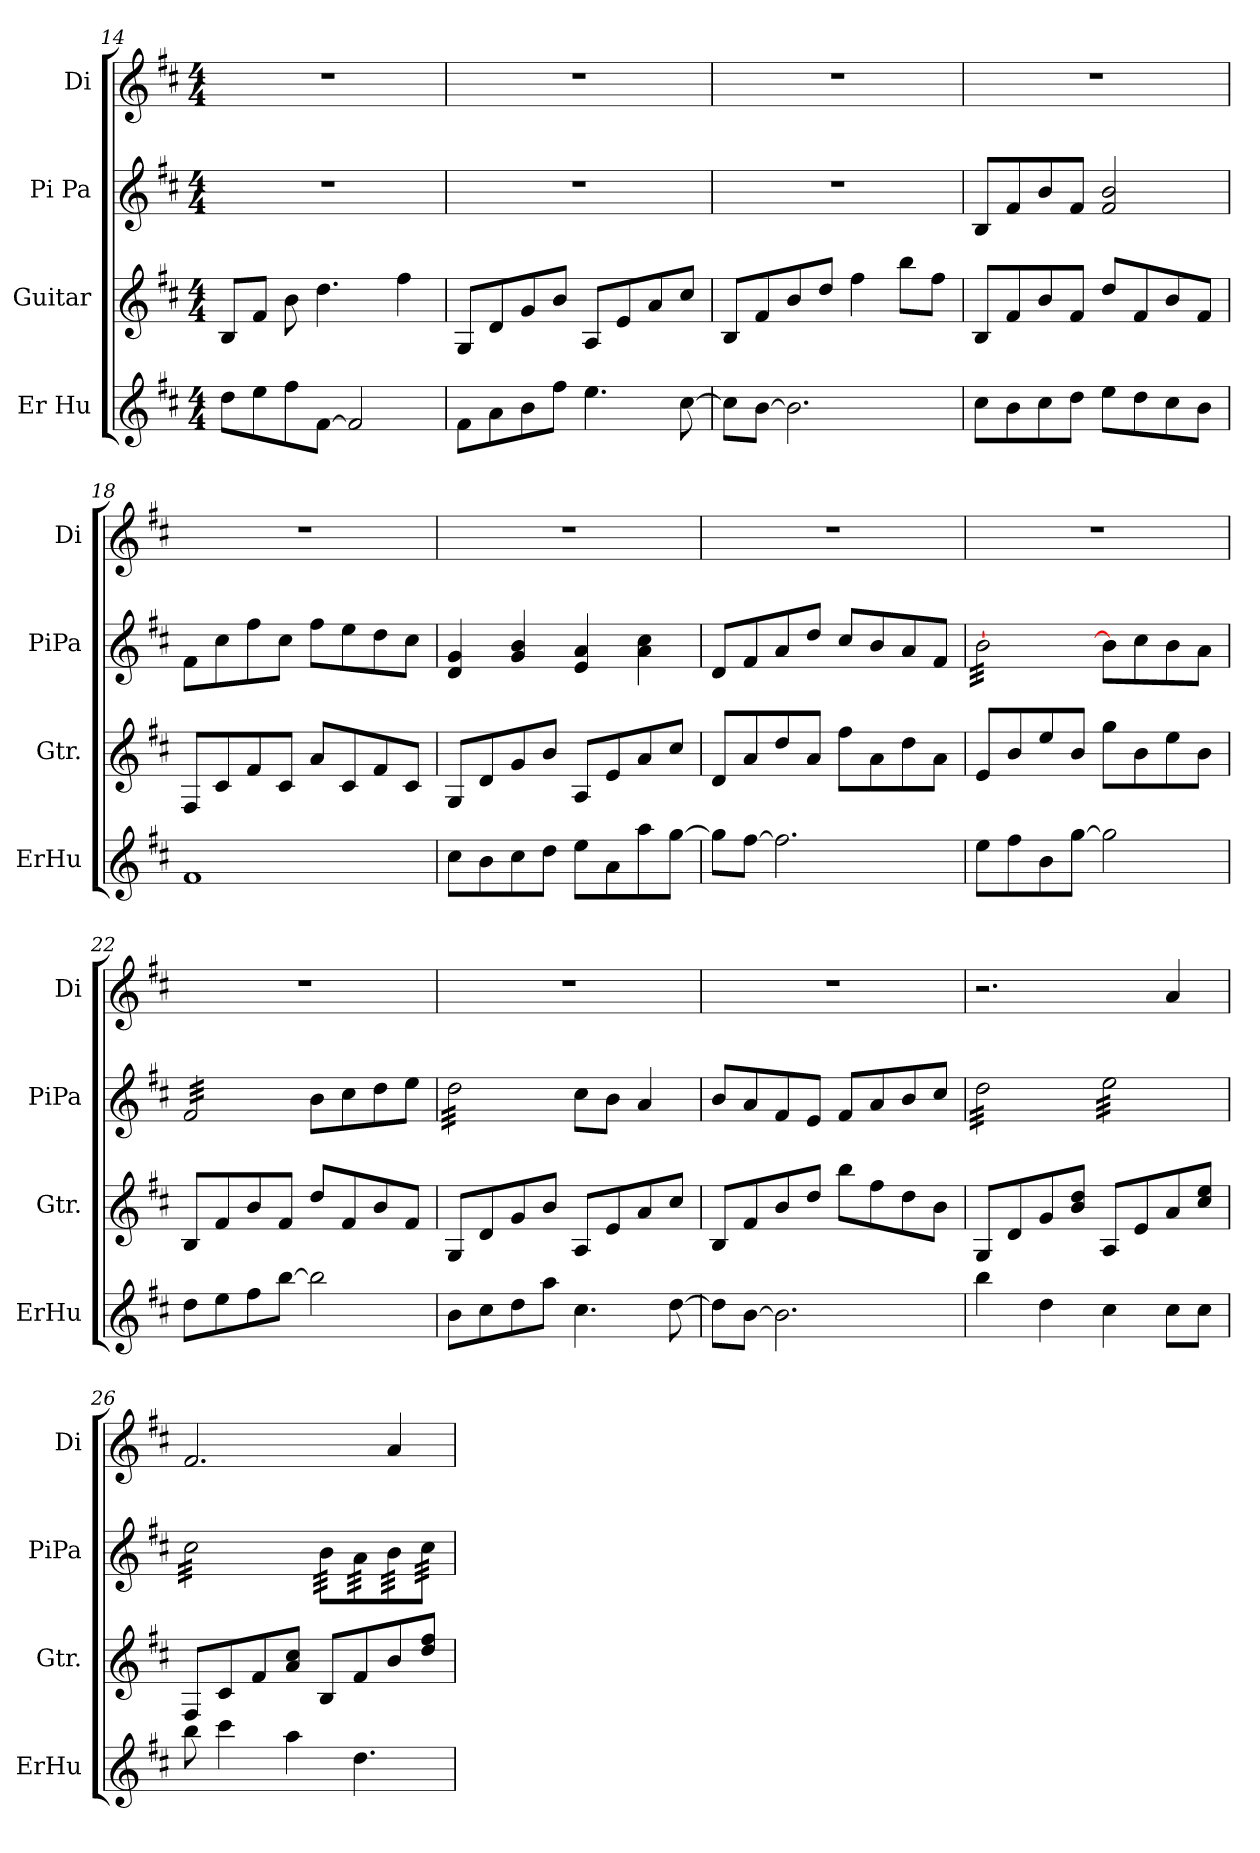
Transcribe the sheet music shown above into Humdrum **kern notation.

**kern	**kern	**kern	**kern
*part4	*part3	*part2	*part1
*staff4	*staff3	*staff2	*staff1
*I"Er Hu	*I"Guitar	*I"Pi Pa	*I"Di
*I'ErHu	*I'Gtr.	*I'PiPa	*I'Di
*clefG2	*clefG2	*clefG2	*clefG2
*	*ITrd7c12	*ITrd7c12	*
*k[f#c#]	*k[f#c#]	*k[f#c#]	*k[f#c#]
*D:	*D:	*D:	*D:
*M4/4	*M4/4	*M4/4	*M4/4
=14	=14	=14	=14
8dd\L	8BB/L	1r	1r
8ee\	8F#/J	.	.
8ff#\	8B\	.	.
[8f#\J	4.d\	.	.
2f#/]	.	.	.
.	4f#\	.	.
=15	=15	=15	=15
8f#\L	8GG/L	1r	1r
8a\	8D/	.	.
8b\	8G/	.	.
8ff#\J	8B/J	.	.
4.ee\	8AA/L	.	.
.	8E/	.	.
.	8A/	.	.
[8cc#\	8c#/J	.	.
=16	=16	=16	=16
8cc#\L]	8BB/L	1r	1r
[8b\J	8F#/	.	.
2.b\]	8B/	.	.
.	8d/J	.	.
.	4f#\	.	.
.	8b\L	.	.
.	8f#\J	.	.
!!LO:PB:g=z
=17	=17	=17	=17
8cc#\L	8BB/L	8BB/L	1r
8b\	8F#/	8F#/	.
8cc#\	8B/	8B/	.
8dd\J	8F#/J	8F#/J	.
8ee\L	8d/L	2F#/ 2B/	.
8dd\	8F#/	.	.
8cc#\	8B/	.	.
8b\J	8F#/J	.	.
=18	=18	=18	=18
1f#	8FF#/L	8F#\L	1r
.	8C#/	8c#\	.
.	8F#/	8f#\	.
.	8C#/J	8c#\J	.
.	8A/L	8f#\L	.
.	8C#/	8e\	.
.	8F#/	8d\	.
.	8C#/J	8c#\J	.
=19	=19	=19	=19
8cc#\L	8GG/L	4D/ 4G/	1r
8b\	8D/	.	.
8cc#\	8G/	4G/ 4B/	.
8dd\J	8B/J	.	.
8ee\L	8AA/L	4E/ 4A/	.
8a\	8E/	.	.
8aa\	8A/	4A\ 4c#\	.
[8gg\J	8c#/J	.	.
=20	=20	=20	=20
8gg\L]	8D/L	8D/L	1r
[8ff#\J	8A/	8F#/	.
2.ff#\]	8d/	8A/	.
.	8A/J	8d/J	.
.	8f#\L	8c#/L	.
.	8A\	8B/	.
.	8d\	8A/	.
.	8A\J	8F#/J	.
!!LO:LB:g=z
=21	=21	=21	=21
*	*	*tremolo	*
8ee\L	8E/L	[32B\LLL	1r
.	.	32B\	.
.	.	32B\	.
.	.	32B\	.
8ff#\	8B/	32B\	.
.	.	32B\	.
.	.	32B\	.
.	.	32B\	.
8b\	8e/	32B\	.
.	.	32B\	.
.	.	32B\	.
.	.	32B\	.
[8gg\J	8B/J	32B\	.
.	.	32B\	.
.	.	32B\	.
.	.	32B\JJJ	.
*	*	*Xtremolo	*
2gg\]	8g\L	8B\L]	.
.	8B\	8c#\	.
.	8e\	8B\	.
.	8B\J	8A\J	.
=22	=22	=22	=22
*	*	*tremolo	*
8dd\L	8BB/L	32F#/LLL	1r
.	.	32F#/	.
.	.	32F#/	.
.	.	32F#/	.
8ee\	8F#/	32F#/	.
.	.	32F#/	.
.	.	32F#/	.
.	.	32F#/	.
8ff#\	8B/	32F#/	.
.	.	32F#/	.
.	.	32F#/	.
.	.	32F#/	.
[8bb\J	8F#/J	32F#/	.
.	.	32F#/	.
.	.	32F#/	.
.	.	32F#/JJJ	.
*	*	*Xtremolo	*
2bb\]	8d/L	8B\L	.
.	8F#/	8c#\	.
.	8B/	8d\	.
.	8F#/J	8e\J	.
=23	=23	=23	=23
*	*	*tremolo	*
8b\L	8GG/L	32d\LLL	1r
.	.	32d\	.
.	.	32d\	.
.	.	32d\	.
8cc#\	8D/	32d\	.
.	.	32d\	.
.	.	32d\	.
.	.	32d\	.
8dd\	8G/	32d\	.
.	.	32d\	.
.	.	32d\	.
.	.	32d\	.
8aa\J	8B/J	32d\	.
.	.	32d\	.
.	.	32d\	.
.	.	32d\JJJ	.
*	*	*Xtremolo	*
4.cc#\	8AA/L	8c#\L	.
.	8E/	8B\J	.
.	8A/	4A/	.
[8dd\	8c#/J	.	.
=24	=24	=24	=24
8dd\L]	8BB/L	8B/L	1r
[8b\J	8F#/	8A/	.
2.b\]	8B/	8F#/	.
.	8d/J	8E/J	.
.	8b\L	8F#/L	.
.	8f#\	8A/	.
.	8d\	8B/	.
.	8B\J	8c#/J	.
!!LO:PB:g=z
=25	=25	=25	=25
*	*	*tremolo	*
4bb\	8GG/L	32d\LLL	2.r
.	.	32d\	.
.	.	32d\	.
.	.	32d\	.
.	8D/	32d\	.
.	.	32d\	.
.	.	32d\	.
.	.	32d\	.
4dd\	8G/	32d\	.
.	.	32d\	.
.	.	32d\	.
.	.	32d\	.
.	8B/ 8d/J	32d\	.
.	.	32d\	.
.	.	32d\	.
.	.	32d\JJJ	.
4cc#\	8AA/L	32e\LLL	.
.	.	32e\	.
.	.	32e\	.
.	.	32e\	.
.	8E/	32e\	.
.	.	32e\	.
.	.	32e\	.
.	.	32e\	.
8cc#\L	8A/	32e\	4a/
.	.	32e\	.
.	.	32e\	.
.	.	32e\	.
8cc#\J	8c#/ 8e/J	32e\	.
.	.	32e\	.
.	.	32e\	.
.	.	32e\JJJ	.
=26	=26	=26	=26
8bb\	8FF#/L	32c#\LLL	2.f#/
.	.	32c#\	.
.	.	32c#\	.
.	.	32c#\	.
4ccc#\	8C#/	32c#\	.
.	.	32c#\	.
.	.	32c#\	.
.	.	32c#\	.
.	8F#/	32c#\	.
.	.	32c#\	.
.	.	32c#\	.
.	.	32c#\	.
4aa\	8A/ 8c#/J	32c#\	.
.	.	32c#\	.
.	.	32c#\	.
.	.	32c#\JJJ	.
.	8BB/L	64B\LLLL	.
.	.	64B\	.
.	.	64B\	.
.	.	64B\	.
.	.	64B\	.
.	.	64B\	.
.	.	64B\	.
.	.	64B\	.
4.dd\	8F#/	64A\	.
.	.	64A\	.
.	.	64A\	.
.	.	64A\	.
.	.	64A\	.
.	.	64A\	.
.	.	64A\	.
.	.	64A\	.
.	8B/	64B\	4a/
.	.	64B\	.
.	.	64B\	.
.	.	64B\	.
.	.	64B\	.
.	.	64B\	.
.	.	64B\	.
.	.	64B\	.
.	8d/ 8f#/J	64c#\	.
.	.	64c#\	.
.	.	64c#\	.
.	.	64c#\	.
.	.	64c#\	.
.	.	64c#\	.
.	.	64c#\	.
.	.	64c#\JJJJ	.
*	*	*Xtremolo	*
=	=	=	=
*-	*-	*-	*-
